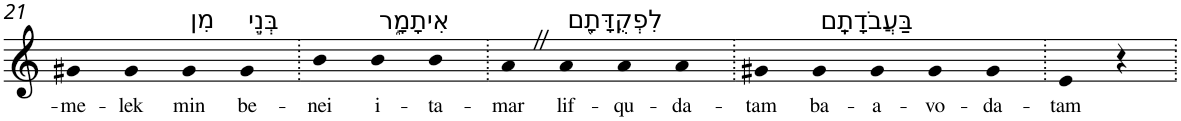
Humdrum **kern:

**kern	**text
*part1	*part1
*staff1	*staff1
*I"Piano	*
*I'Pno	*
!!LO:PB:g=z
*clefG2	*
*k[]	*
=21	=21
!	!LO:LY:b
4g#X	-me-
!	!LO:LY:b
4g#	-lek
!LO:TX:a:t=מִן	!
!	!LO:LY:b
4g#	min
!LO:TX:a:t=בְּנֵ֣י	!
!	!LO:LY:b
4g#	be-
=22.	=22.
!	!LO:LY:b
4b	-nei
!LO:TX:a:t=אִיתָמָ֑ר	!
!	!LO:LY:b
4b	i-
!	!LO:LY:b
4b	-ta-
=23.	=23.
!	!LO:LY:b
4aZ	-mar
!LO:TX:a:t=לִפְקֻדָּתָ֖ם	!
!	!LO:LY:b
4a	lif-
!	!LO:LY:b
4a	-qu-
!	!LO:LY:b
4a	-da-
=24.	=24.
!	!LO:LY:b
4g#X	-tam
!LO:TX:a:t=בַּעֲבֹדָתָֽם	!
!	!LO:LY:b
4g#	ba-
!	!LO:LY:b
4g#	-a-
!	!LO:LY:b
4g#	-vo-
!	!LO:LY:b
4g#	-da-
=25.	=25.
!	!LO:LY:b
4e	-tam
4r	.
=.	=.
*-	*-
